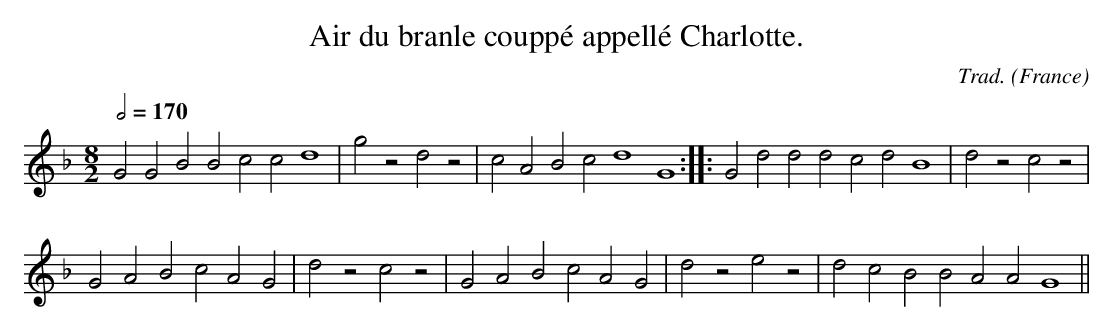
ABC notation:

X:1
T:Air du branle couppé appellé Charlotte.
C:Trad.
O:France
M:8/2
L:1/2
Q:1/2=170
K:F
GGBB ccd2 | gz dz | cABc d2 G2 :: Gddd cdB2 | dz cz |
GABc AG   | dz cz | GABc AG | dz ez | dcBB AA G2 ||
